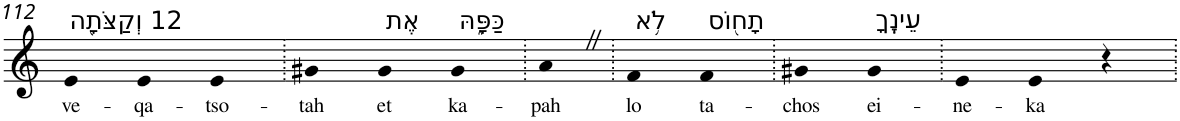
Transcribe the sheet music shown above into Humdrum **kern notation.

**kern	**text
*part1	*part1
*staff1	*staff1
*I"Piano	*
*I'Pno	*
!!LO:PB:g=z
*clefG2	*
*k[]	*
=112	=112
!LO:TX:a:t=12 וְקַצֹּתָ֖ה	!
!	!LO:LY:b
4e	ve-
!	!LO:LY:b
4e	-qa-
!	!LO:LY:b
4e	-tso-
=113.	=113.
!	!LO:LY:b
4g#X	-tah
!LO:TX:a:t=אֶת	!
!	!LO:LY:b
4g#	et
!LO:TX:a:t=כַּפָּ֑הּ	!
!	!LO:LY:b
4g#	ka-
=114.	=114.
!	!LO:LY:b
4aZ	-pah
=115.	=115.
!LO:TX:a:t=לֹ֥א	!
!	!LO:LY:b
4f	lo
!LO:TX:a:t=תָח֖וֹס	!
!	!LO:LY:b
4f	ta-
=116.	=116.
!	!LO:LY:b
4g#X	-chos
!LO:TX:a:t=עֵינֶֽךָ	!
!	!LO:LY:b
4g#	ei-
=117.	=117.
!	!LO:LY:b
4e	-ne-
!	!LO:LY:b
4e	-ka
4r	.
=.	=.
*-	*-
